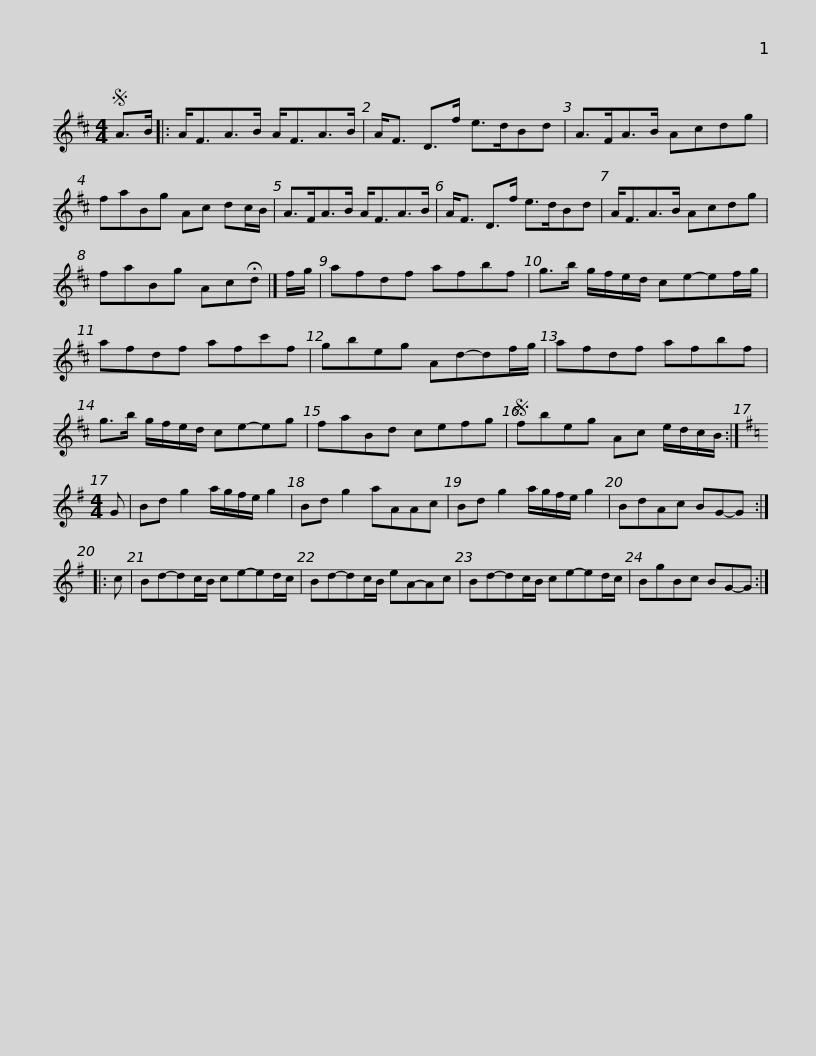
X:1
L:1/8
M:4/4
I:linebreak $
K:D
V:1 treble
V:1
S A>B |: A<FA>B A<FA>B | A<F D>f e>dBd | A>FA>B Acdg | faBg Ac dc/B/ |$ %5
 A>FA>B A<FA>B | A<F D>f e>dBd | A<FA>B Acdg | faBg Ac!fermata!d |] f/g/ | %10
 afdf afbf |$ g>b g/f/e/d/ ce-ef/g/ | afdf afc'f | gbeg Ad-df/g/ | afdf afbf |$ %15
 g>b g/f/e/d/ ce-eg | faBd cefg |S fbeg Ac e/d/c/B/ :|[K:G][M:4/4] G | Bd g2 a/g/f/e/ g2 |$ %20
 Bd g2 aAAc | Bd g2 a/g/f/e/ g2 | BdAc BG-G :: c | Bd-dc/B/ ce-ed/c/ | %25
 Bd-dc/B/ eA-Ac |$ Bd-dc/B/ ce-ed/c/ | BgBc BG-G :| %28
